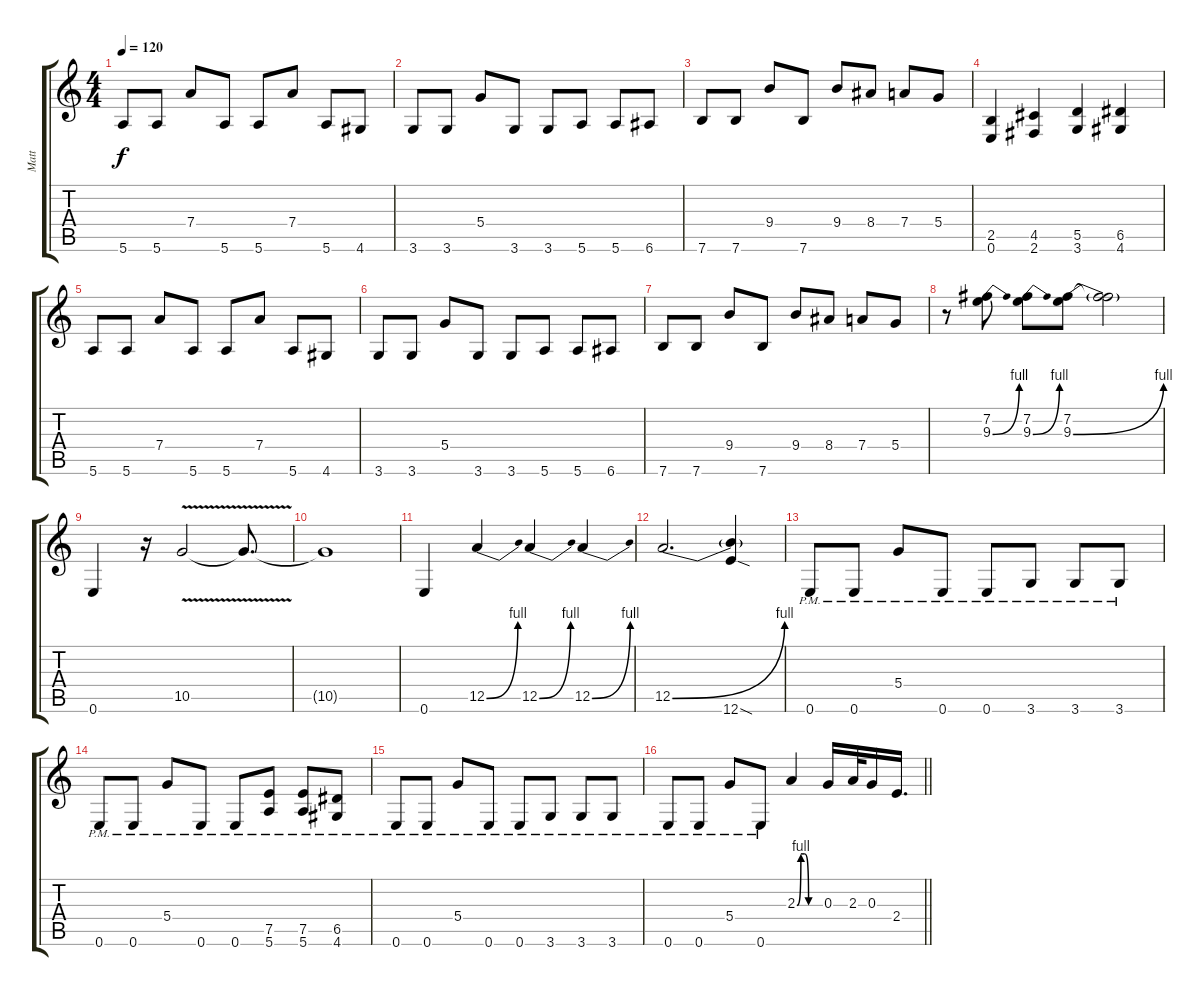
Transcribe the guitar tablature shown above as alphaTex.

\track ("Matt" "Matt") {instrument distortionguitar}
\staff {score tabs}
\tuning (E4 B3 G3 D3 A2 E2) {hide}
\ts (4 4)
\tempo 120
\clef g2
\ks c
5.6.8{dy f} 5.6.8 7.4.8 5.6.8 5.6.8 7.4.8 5.6.8 4.6.8 |
3.6.8 3.6.8 5.4.8 3.6.8 3.6.8 5.6.8 5.6.8 6.6.8 |
7.6.8 7.6.8 9.4.8 7.6.8 9.4.8 8.4.8 7.4.8 5.4.8 |
(2.5 0.6).4 (4.5 2.6).4 (5.5 3.6).4 (6.5 4.6).4 |
5.6.8 5.6.8 7.4.8 5.6.8 5.6.8 7.4.8 5.6.8 4.6.8 |
3.6.8 3.6.8 5.4.8 3.6.8 3.6.8 5.6.8 5.6.8 6.6.8 |
7.6.8 7.6.8 9.4.8 7.6.8 9.4.8 8.4.8 7.4.8 5.4.8 |
r.8 (7.2 9.3{be (bend 0 0 60 4)}).8 (7.2 9.3{be (bend 0 0 60 4)}).8 (7.2 9.3{be (bend 0 0 60 4)}).8 (7.2{t} 9.3{t}).2 |
0.6.4 r.16 10.5{v}.2 10.5{t}.8{d} |
10.5{t}.1 |
0.6.4 12.5{be (bend 0 0 60 4)}.4 12.5{be (bend 0 0 60 4)}.4 12.5{be (bend 0 0 60 4)}.4 |
12.5{be (bend 0 0 60 4)}.2{d} (12.5{t} 12.6{sod}).4 |
0.6{pm}.8 0.6{pm}.8 5.4{pm}.8 0.6{pm}.8 0.6{pm}.8 3.6{pm}.8 3.6{pm}.8 3.6{pm}.8 |
0.6{pm}.8 0.6{pm}.8 5.4{pm}.8 0.6{pm}.8 0.6{pm}.8 (7.5{pm} 5.6{pm}).8 (7.5{pm} 5.6{pm}).8 (6.5{pm} 4.6{pm}).8 |
0.6{pm}.8 0.6{pm}.8 5.4{pm}.8 0.6{pm}.8 0.6{pm}.8 3.6{pm}.8 3.6{pm}.8 3.6{pm}.8 |
\barLineRight lightlight
0.6{pm}.8 0.6{pm}.8 5.4{pm}.8 0.6{pm}.8 2.3{be (custom 0 0 10 4 20 4 30 0 60 0)}.4 0.3.16 2.3.32 0.3.16 2.4.16{d}
